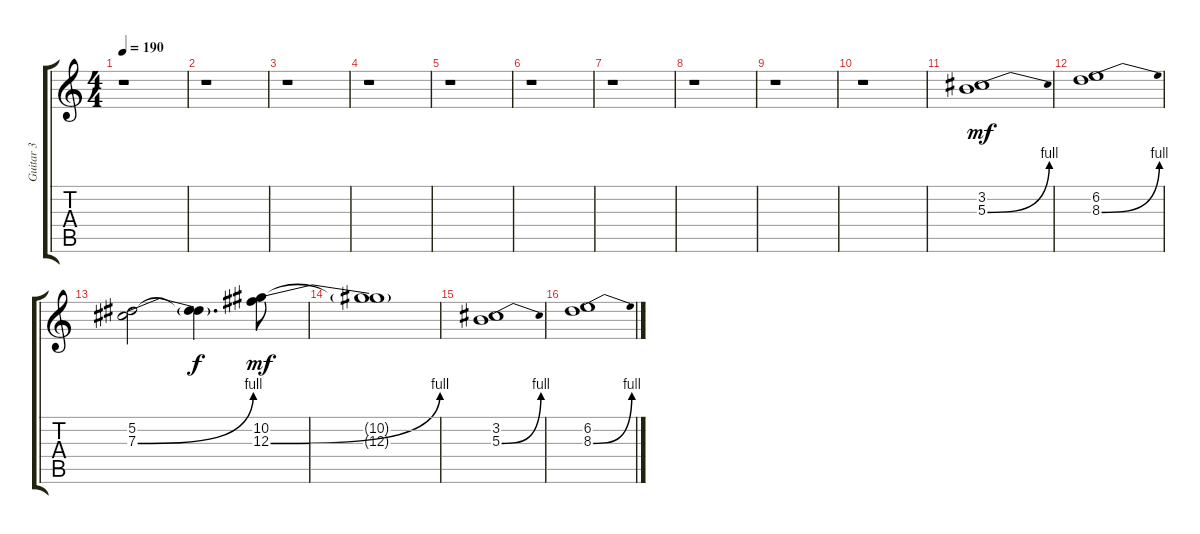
\track ("Guitar 3" "Guitar 3") {instrument acousticguitarsteel}
\staff {score tabs}
\tuning (Eb4 Bb3 Gb3 Db3 Ab2 Db2) {hide}
\ts (4 4)
\tempo 190
\clef g2
\ks c
r.1{dy mf} |
r.1 |
r.1 |
r.1 |
r.1 |
r.1 |
r.1 |
r.1 |
r.1 |
r.1 |
(3.2 5.3{be (bend 0 0 60 4)}).1 |
(6.2 8.3{be (bend 0 0 60 4)}).1 |
(5.2 7.3{be (bend 0 0 60 4)}).2 (5.2{t} 7.3{t}).4{d dy f} (10.2 12.3{be (bend 0 0 60 4)}).8{dy mf} |
(10.2{t} 12.3{t}).1 |
(3.2 5.3{be (bend 0 0 60 4)}).1 |
(6.2 8.3{be (bend 0 0 60 4)}).1
